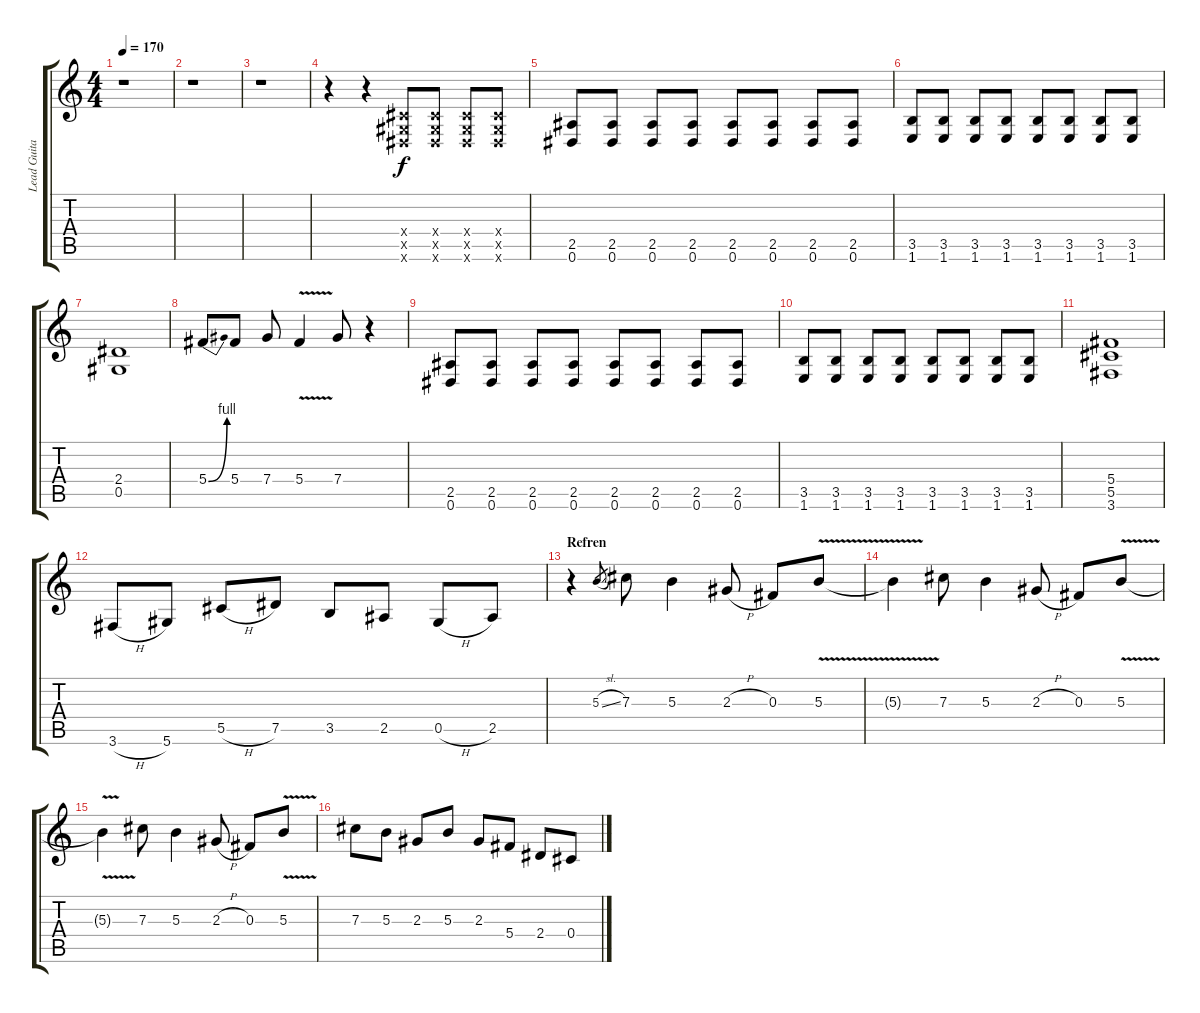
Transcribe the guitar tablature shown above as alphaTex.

\track ("Lead Guitar - Joni" "Lead Guita") {instrument overdrivenguitar}
\staff {score tabs}
\tuning (Eb4 Bb3 Gb3 Db3 Ab2 Eb2) {hide}
\ts (4 4)
\tempo 170
\clef g2
\ks c
r.1{dy f} |
r.1 |
r.1 |
r.4{volume 14} r.4 (0.4{x} 0.5{x} 0.6{x}).8 (0.4{x} 0.5{x} 0.6{x}).8 (0.4{x} 0.5{x} 0.6{x}).8 (0.4{x} 0.5{x} 0.6{x}).8 |
(2.5 0.6).8 (2.5 0.6).8 (2.5 0.6).8 (2.5 0.6).8 (2.5 0.6).8 (2.5 0.6).8 (2.5 0.6).8 (2.5 0.6).8 |
(3.5 1.6).8 (3.5 1.6).8 (3.5 1.6).8 (3.5 1.6).8 (3.5 1.6).8 (3.5 1.6).8 (3.5 1.6).8 (3.5 1.6).8 |
(2.4 0.5).1 |
5.4{be (bend 0 0 60 4)}.8 5.4.8 7.4.8 5.4{v}.4 7.4.8 r.4 |
(2.5 0.6).8 (2.5 0.6).8 (2.5 0.6).8 (2.5 0.6).8 (2.5 0.6).8 (2.5 0.6).8 (2.5 0.6).8 (2.5 0.6).8 |
(3.5 1.6).8 (3.5 1.6).8 (3.5 1.6).8 (3.5 1.6).8 (3.5 1.6).8 (3.5 1.6).8 (3.5 1.6).8 (3.5 1.6).8 |
(5.4 5.5 3.6).1 |
3.6{h}.8 5.6.8 5.5{h}.8 7.5.8 3.5.8 2.5.8 0.5{h}.8 2.5.8 |
\section ("" "Refren")
r.4 5.3{sl}.8{gr} 7.3.8 5.3.4 2.3{h}.8 0.3.8 5.3{v}.8 |
5.3{t}.4 7.3.8 5.3.4 2.3{h}.8 0.3.8 5.3{v}.8 |
5.3{t}.4 7.3.8 5.3.4 2.3{h}.8 0.3.8 5.3{v}.8 |
7.3.8 5.3.8 2.3.8 5.3.8 2.3.8 5.4.8 2.4.8 0.4.8
